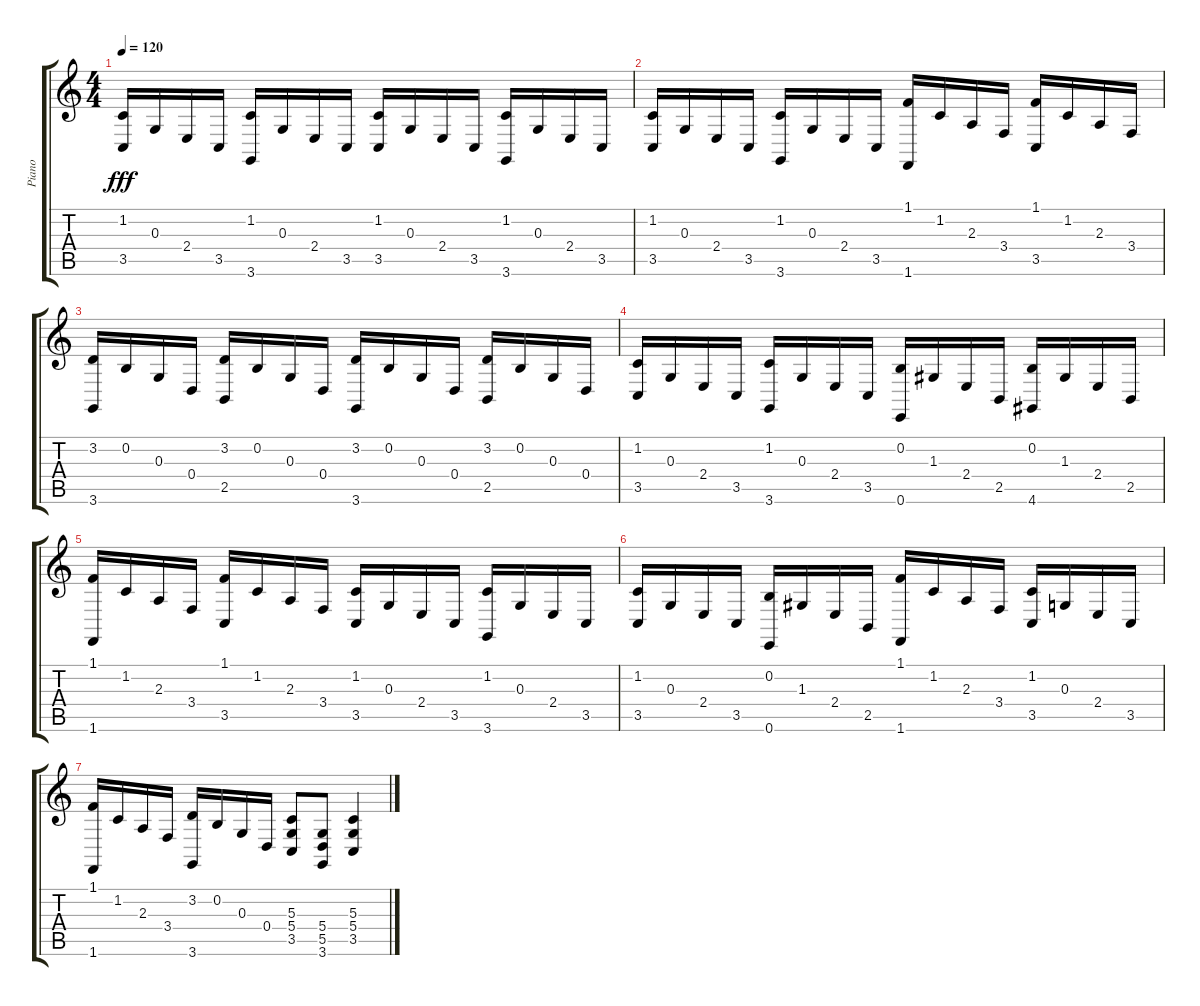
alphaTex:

\track ("Piano" "Piano") {instrument honkytonkpiano}
\staff {score tabs}
\tuning (E4 B3 G3 D3 A2 E2) {hide}
\ts (4 4)
\tempo 120
\clef g2
\ks c
(1.2 3.5).16{dy fff} 0.3.16 2.4.16 3.5.16 (1.2 3.6).16 0.3.16 2.4.16 3.5.16 (1.2 3.5).16 0.3.16 2.4.16 3.5.16 (1.2 3.6).16 0.3.16 2.4.16 3.5.16 |
(1.2 3.5).16 0.3.16 2.4.16 3.5.16 (1.2 3.6).16 0.3.16 2.4.16 3.5.16 (1.1 1.6).16 1.2.16 2.3.16 3.4.16 (1.1 3.5).16 1.2.16 2.3.16 3.4.16 |
(3.2 3.6).16 0.2.16 0.3.16 0.4.16 (3.2 2.5).16 0.2.16 0.3.16 0.4.16 (3.2 3.6).16 0.2.16 0.3.16 0.4.16 (3.2 2.5).16 0.2.16 0.3.16 0.4.16 |
(1.2 3.5).16 0.3.16 2.4.16 3.5.16 (1.2 3.6).16 0.3.16 2.4.16 3.5.16 (0.2 0.6).16 1.3.16 2.4.16 2.5.16 (0.2 4.6).16 1.3.16 2.4.16 2.5.16 |
(1.1 1.6).16 1.2.16 2.3.16 3.4.16 (1.1 3.5).16 1.2.16 2.3.16 3.4.16 (1.2 3.5).16 0.3.16 2.4.16 3.5.16 (1.2 3.6).16 0.3.16 2.4.16 3.5.16 |
(1.2 3.5).16 0.3.16 2.4.16 3.5.16 (0.2 0.6).16 1.3.16 2.4.16 2.5.16 (1.1 1.6).16 1.2.16 2.3.16 3.4.16 (1.2 3.5).16 0.3.16 2.4.16 3.5.16 |
(1.1 1.6).16 1.2.16 2.3.16 3.4.16 (3.2 3.6).16 0.2.16 0.3.16 0.4.16 (5.3 5.4 3.5).8 (5.4 5.5 3.6).8 (5.3 5.4 3.5).4
